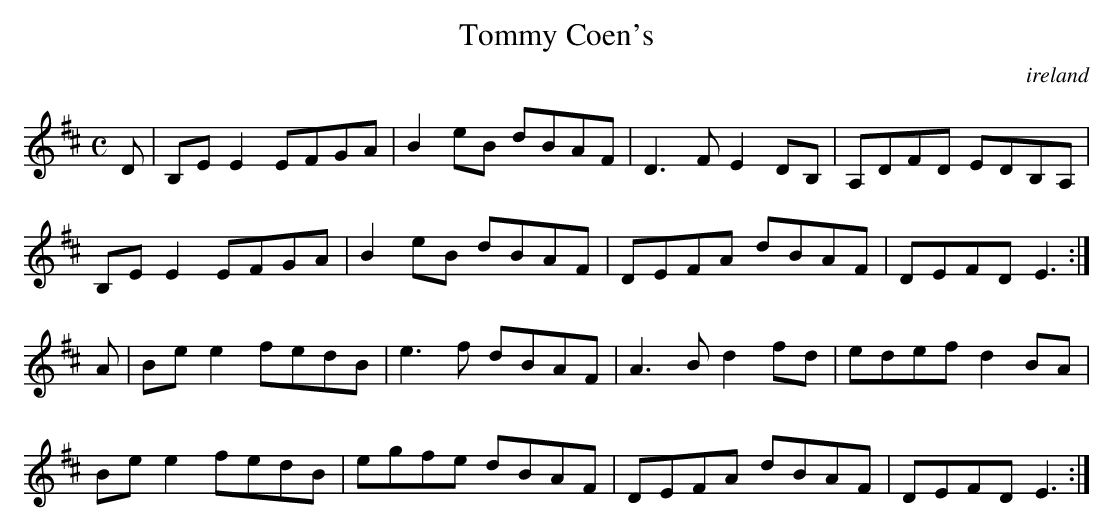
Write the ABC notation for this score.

X:1
T:Tommy Coen's
O:ireland
M:C
L:1/8
K:E Dorian
D|B,EE2 EFGA|B2eB dBAF|D3F E2DB,|A,DFD EDB,A,|!
B,EE2 EFGA|B2eB dBAF|DEFA dBAF|DEFD E3:|!
A|Bee2 fedB|e3f dBAF|A3B d2fd|edef d2BA|!
Bee2 fedB|egfe dBAF|DEFA dBAF|DEFD E3:|!
